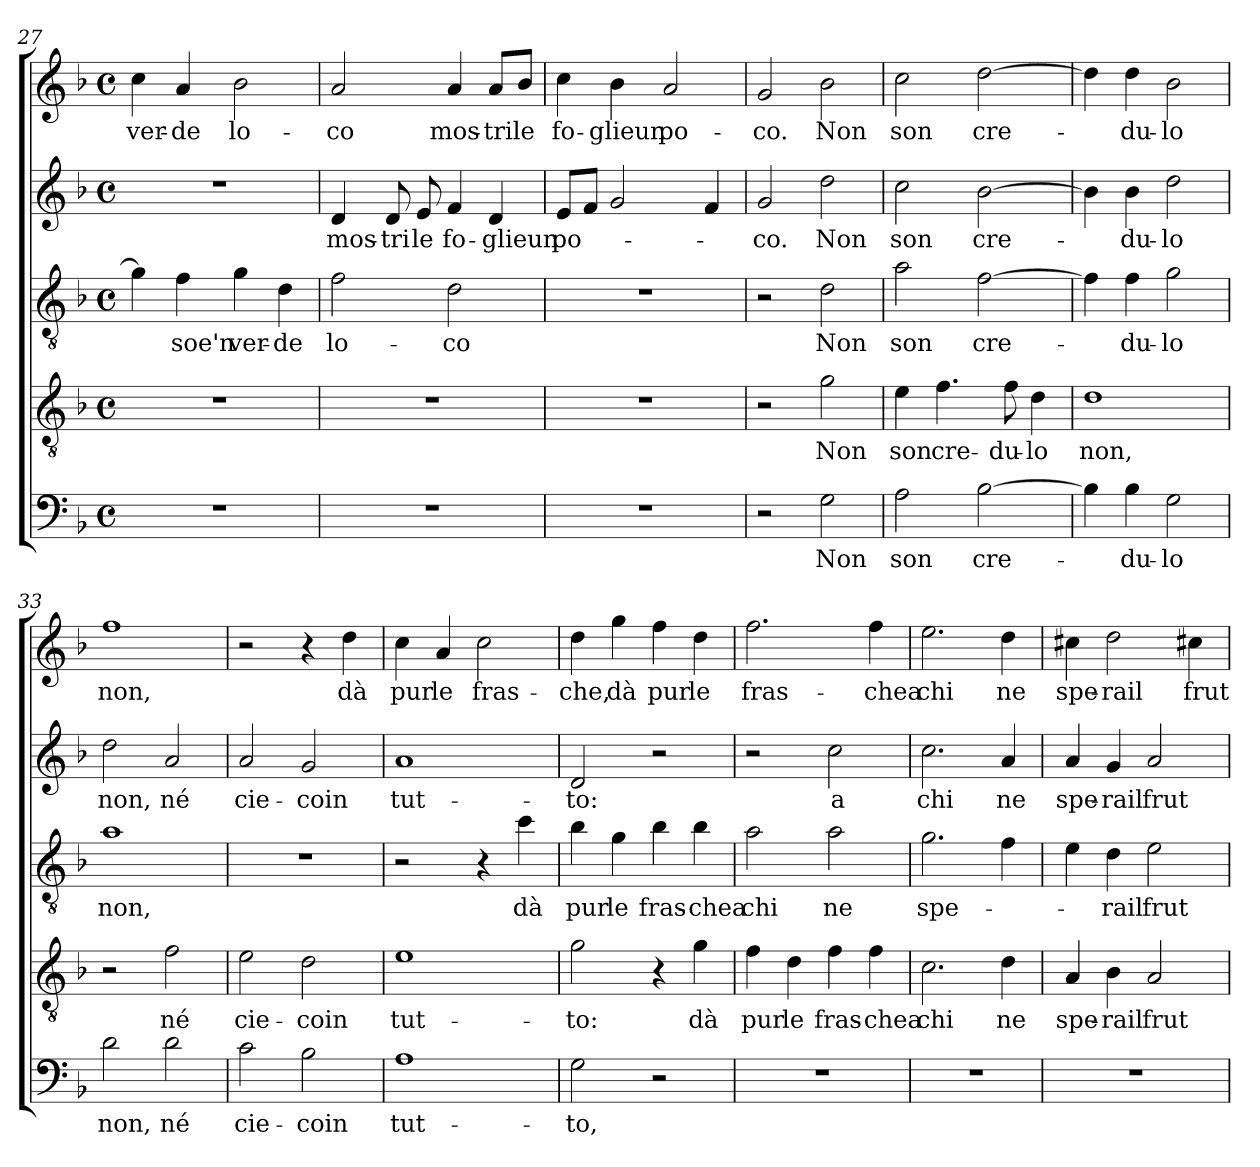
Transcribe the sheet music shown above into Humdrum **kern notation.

**kern	**text	**kern	**text	**kern	**text	**kern	**text	**kern	**text
*part5	*part5	*part4	*part4	*part3	*part3	*part2	*part2	*part1	*part1
*staff5	*staff5	*staff4	*staff4	*staff3	*staff3	*staff2	*staff2	*staff1	*staff1
*clefF4	*	*clefGv2	*	*clefGv2	*	*clefG2	*	*clefG2	*
*k[b-]	*	*k[b-]	*	*k[b-]	*	*k[b-]	*	*k[b-]	*
*F:	*	*F:	*	*F:	*	*F:	*	*F:	*
*M4/4	*	*M4/4	*	*M4/4	*	*M4/4	*	*M4/4	*
*met(c)	*	*met(c)	*	*met(c)	*	*met(c)	*	*met(c)	*
=27	=27	=27	=27	=27	=27	=27	=27	=27	=27
1r	.	1r	.	4g\]	.	1r	.	4cc\	ver-
.	.	.	.	4f\	-soe'n	.	.	4a/	-de
.	.	.	.	4g\	ver-	.	.	2b-\	lo-
.	.	.	.	4d\	-de	.	.	.	.
=28	=28	=28	=28	=28	=28	=28	=28	=28	=28
1r	.	1r	.	2f\	lo-	4d/	mos-	2a/	-co
.	.	.	.	.	.	8d/	-tri	.	.
.	.	.	.	.	.	8e/	le	.	.
.	.	.	.	2d\	-co	4f/	fo-	4a/	mos-
.	.	.	.	.	.	4d/	-glieun	8a/L	-tri
.	.	.	.	.	.	.	.	8b-/J	le
=29	=29	=29	=29	=29	=29	=29	=29	=29	=29
1r	.	1r	.	1r	.	8e/L	po-	4cc\	fo-
.	.	.	.	.	.	8f/J	.	.	.
.	.	.	.	.	.	2g/	.	4b-\	-glieun
.	.	.	.	.	.	.	.	2a/	po-
.	.	.	.	.	.	4f/	.	.	.
=30	=30	=30	=30	=30	=30	=30	=30	=30	=30
2r	.	2r	.	2r	.	2g/	-co.	2g/	-co.
2G\	Non	2g\	Non	2d\	Non	2dd\	Non	2b-\	Non
!!LO:LB:g=z
=31	=31	=31	=31	=31	=31	=31	=31	=31	=31
2A\	son	4e\	son	2a\	son	2cc\	son	2cc\	son
.	.	4.f\	cre-	.	.	.	.	.	.
[2B-\	cre-	.	.	[2f\	cre-	[2b-\	cre-	[2dd\	cre-
.	.	8f\	-du-	.	.	.	.	.	.
.	.	4d\	-lo	.	.	.	.	.	.
=32	=32	=32	=32	=32	=32	=32	=32	=32	=32
4B-\]	.	1d	non,	4f\]	.	4b-\]	.	4dd\]	.
4B-\	-du-	.	.	4f\	-du-	4b-\	-du-	4dd\	-du-
2G\	-lo	.	.	2g\	-lo	2dd\	-lo	2b-\	-lo
=33	=33	=33	=33	=33	=33	=33	=33	=33	=33
2d\	non,	2r	.	1a	non,	2dd\	non,	1ff	non,
2d\	né	2f\	né	.	.	2a/	né	.	.
=34	=34	=34	=34	=34	=34	=34	=34	=34	=34
2c\	cie-	2e\	cie-	1r	.	2a/	cie-	2r	.
2B-\	-coin	2d\	-coin	.	.	2g/	-coin	4r	.
.	.	.	.	.	.	.	.	4dd\	dà
=35	=35	=35	=35	=35	=35	=35	=35	=35	=35
1A	tut-	1e	tut-	2r	.	1a	tut-	4cc\	pur
.	.	.	.	.	.	.	.	4a/	le
.	.	.	.	4r	.	.	.	2cc\	fras-
.	.	.	.	4cc\	dà	.	.	.	.
!!LO:LB:g=z
=36	=36	=36	=36	=36	=36	=36	=36	=36	=36
2G\	-to,	2g\	-to:	4b-\	pur	2d/	-to:	4dd\	-che,
.	.	.	.	4g\	le	.	.	4gg\	dà
2r	.	4r	.	4b-\	fras-	2r	.	4ff\	pur
.	.	4g\	dà	4b-\	-chea	.	.	4dd\	le
=37	=37	=37	=37	=37	=37	=37	=37	=37	=37
1r	.	4f\	pur	2a\	chi	2r	.	2.ff\	fras-
.	.	4d\	le	.	.	.	.	.	.
.	.	4f\	fras-	2a\	ne	2cc\	a	.	.
.	.	4f\	-chea	.	.	.	.	4ff\	-chea
=38	=38	=38	=38	=38	=38	=38	=38	=38	=38
1r	.	2.c\	chi	2.g\	spe-	2.cc\	chi	2.ee\	chi
.	.	4d\	ne	4f\	.	4a/	ne	4dd\	ne
=39	=39	=39	=39	=39	=39	=39	=39	=39	=39
1r	.	4A/	spe-	4e\	.	4a/	spe-	4cc#X\	spe-
.	.	4B-\	-rail	4d\	-rail	4g/	-rail	2dd\	-rail
.	.	2A/	frut-	2e\	frut-	2a/	frut-	.	.
.	.	.	.	.	.	.	.	4cc#X\	frut-
=	=	=	=	=	=	=	=	=	=
*-	*-	*-	*-	*-	*-	*-	*-	*-	*-
